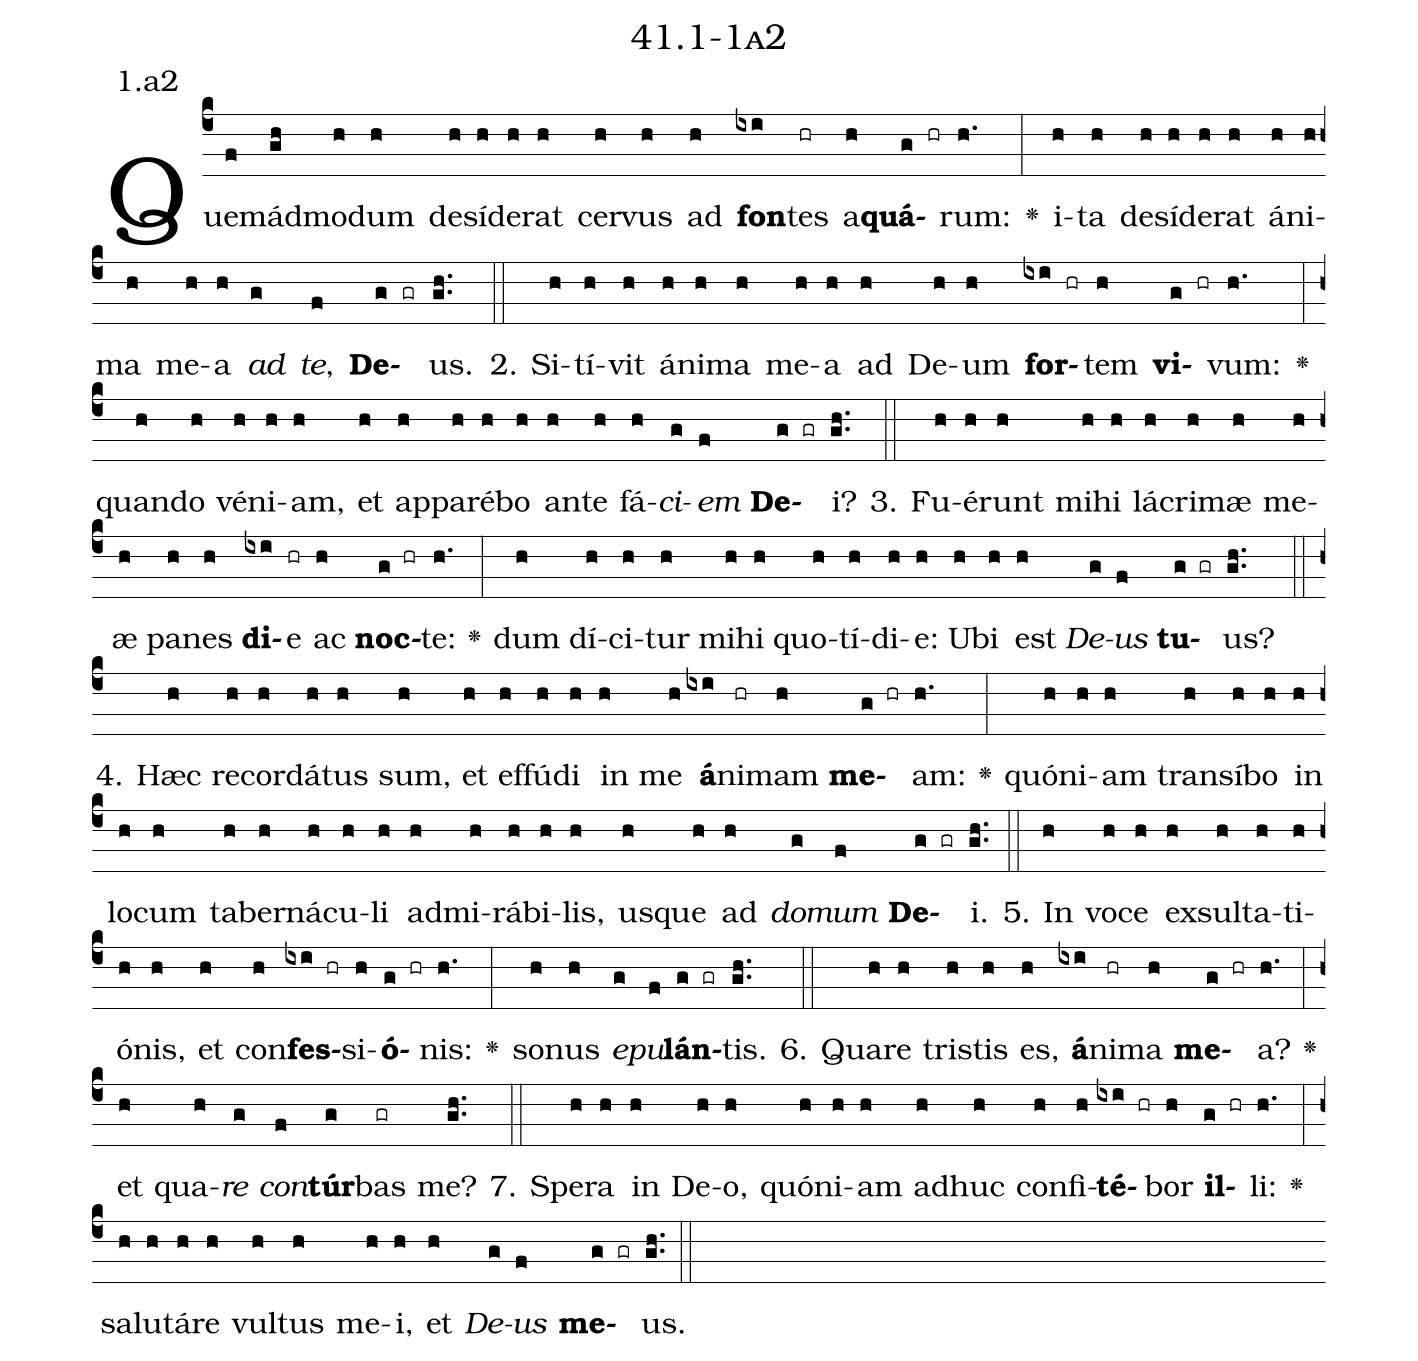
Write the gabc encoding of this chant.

name: 41.1-1a2;
annotation: 1.a2;
%%
(c4)Quem(f)ád(gh)mo(h)dum(h) de(h)sí(h)de(h)rat(h) cer(h)vus(h) ad(h) <b>fon</b>(ixi)tes(hr) a(h)<b>quá</b>(g hr)rum:(h.) <v>\greheightstar</v>(:) i(h)ta(h) de(h)sí(h)de(h)rat(h) á(h)ni(h)ma(h) me(h)a(h) <i>ad</i>(g) <i>te</i>,(f) <b>De</b>(g gr)us.(gh..) (::)
2. Si(h)tí(h)vit(h) á(h)ni(h)ma(h) me(h)a(h) ad(h) De(h)um(h) <b>for</b>(ixi hr)tem(h) <b>vi</b>(g hr)vum:(h.) <v>\greheightstar</v>(:) quan(h)do(h) vé(h)ni(h)am,(h) et(h) ap(h)pa(h)ré(h)bo(h) an(h)te(h) fá(h)<i>ci</i>(g)<i>em</i>(f) <b>De</b>(g gr)i?(gh..) (::)
3. Fu(h)é(h)runt(h) mi(h)hi(h) lá(h)cri(h)mæ(h) me(h)æ(h) pa(h)nes(h) <b>di</b>(ixi)e(hr) ac(h) <b>noc</b>(g hr)te:(h.) <v>\greheightstar</v>(:) dum(h) dí(h)ci(h)tur(h) mi(h)hi(h) quo(h)tí(h)di(h)e:(h) U(h)bi(h) est(h) <i>De</i>(g)<i>us</i>(f) <b>tu</b>(g gr)us?(gh..) (::)
4. Hæc(h) re(h)cor(h)dá(h)tus(h) sum,(h) et(h) ef(h)fú(h)di(h) in(h) me(h) <b>á</b>(ixi)ni(hr)mam(h) <b>me</b>(g hr)am:(h.) <v>\greheightstar</v>(:) quón(h)i(h)am(h) trans(h)í(h)bo(h) in(h) lo(h)cum(h) ta(h)ber(h)ná(h)cu(h)li(h) ad(h)mi(h)rá(h)bi(h)lis,(h) us(h)que(h) ad(h) <i>do</i>(g)<i>mum</i>(f) <b>De</b>(g gr)i.(gh..) (::)
5. In(h) vo(h)ce(h) ex(h)sul(h)ta(h)ti(h)ó(h)nis,(h) et(h) con(h)<b>fes</b>(ixi hr)si(h)<b>ó</b>(g hr)nis:(h.) <v>\greheightstar</v>(:) so(h)nus(h) <i>e</i>(g)<i>pu</i>(f)<b>lán</b>(g gr)tis.(gh..) (::)
6. Qua(h)re(h) tris(h)tis(h) es,(h) <b>á</b>(ixi)ni(hr)ma(h) <b>me</b>(g hr)a?(h.) <v>\greheightstar</v>(:) et(h) qua(h)<i>re</i>(g) <i>con</i>(f)<b>túr</b>(g)bas(gr) me?(gh..) (::)
7. Spe(h)ra(h) in(h) De(h)o,(h) quón(h)i(h)am(h) ad(h)huc(h) con(h)fi(h)<b>té</b>(ixi hr)bor(h) <b>il</b>(g hr)li:(h.) <v>\greheightstar</v>(:) sa(h)lu(h)tá(h)re(h) vul(h)tus(h) me(h)i,(h) et(h) <i>De</i>(g)<i>us</i>(f) <b>me</b>(g gr)us.(gh..) (::)
